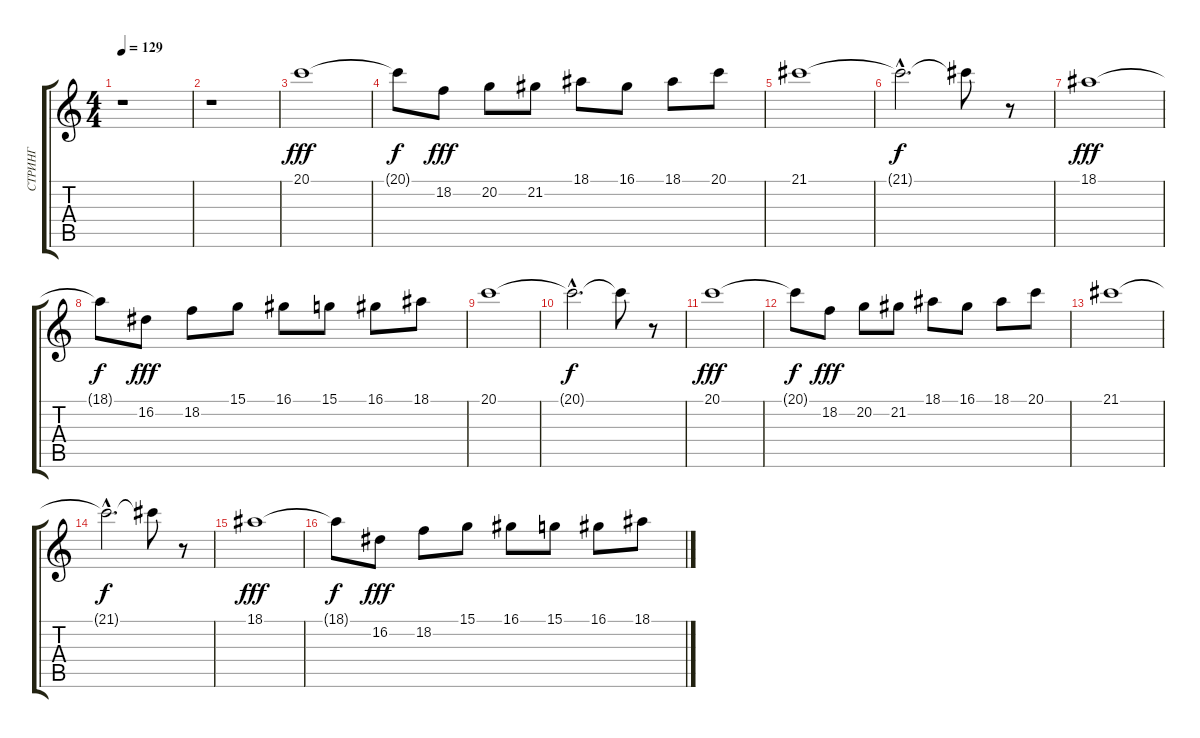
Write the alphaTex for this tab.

\track ("СТРИНГ" "СТРИНГ") {instrument stringensemble1}
\staff {score tabs}
\tuning (E4 B3 G3 D3 A2 E2) {hide}
\ts (4 4)
\tempo 129
\clef g2
\ks c
r.1{dy f} |
r.1 |
20.1.1{dy fff} |
20.1{t}.8{dy f} 18.2.8{dy fff} 20.2.8 21.2.8 18.1.8 16.1.8 18.1.8 20.1.8 |
21.1.1 |
21.1{hac t}.2{d dy f} 21.1{t}.8 r.8 |
18.1.1{dy fff} |
18.1{t}.8{dy f} 16.2.8{dy fff} 18.2.8 15.1.8 16.1.8 15.1.8 16.1.8 18.1.8 |
20.1.1 |
20.1{hac t}.2{d dy f} 20.1{t}.8 r.8 |
20.1.1{dy fff} |
20.1{t}.8{dy f} 18.2.8{dy fff} 20.2.8 21.2.8 18.1.8 16.1.8 18.1.8 20.1.8 |
21.1.1 |
21.1{hac t}.2{d dy f} 21.1{t}.8 r.8 |
18.1.1{dy fff} |
18.1{t}.8{dy f} 16.2.8{dy fff} 18.2.8 15.1.8 16.1.8 15.1.8 16.1.8 18.1.8
